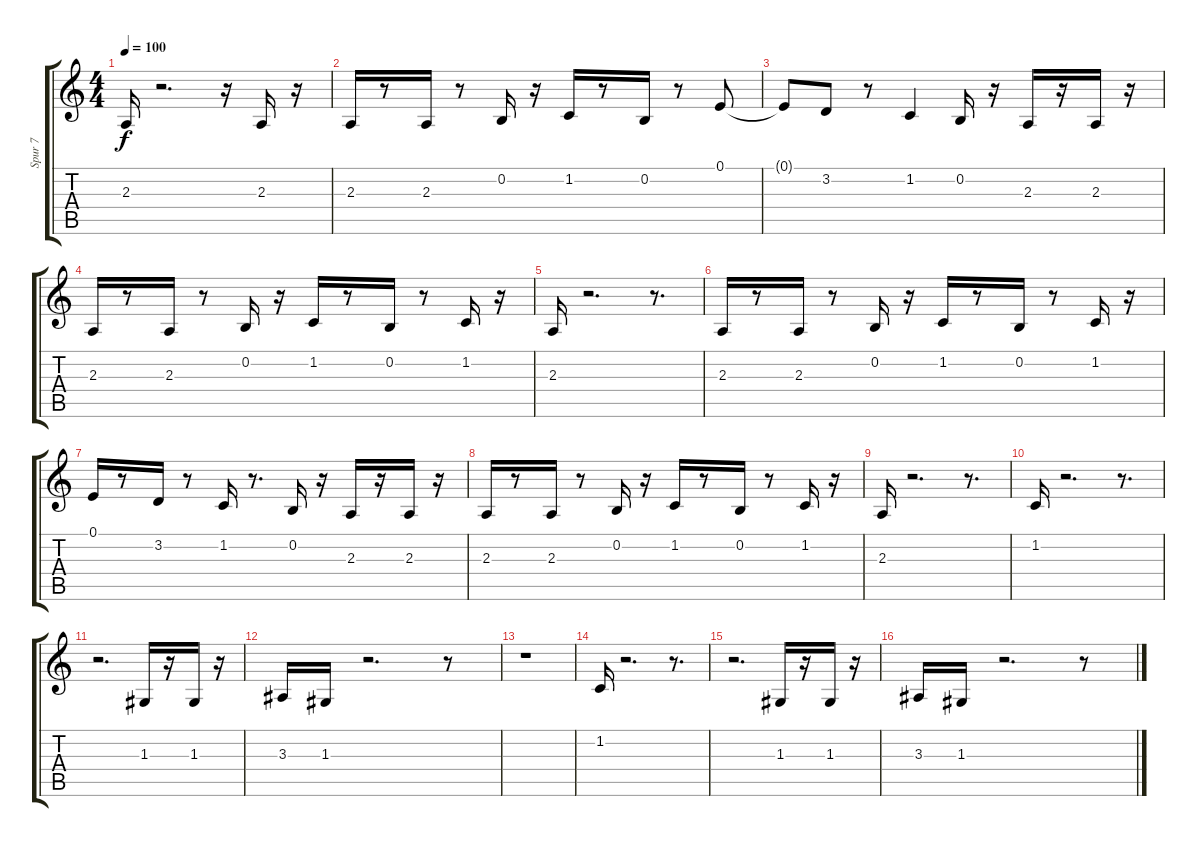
\track ("Spur 7" "Spur 7") {instrument pad1newage}
\staff {score tabs}
\tuning (E4 B3 G3 D3 A2 E2) {hide}
\ts (4 4)
\tempo 100
\clef g2
\ks c
2.3.16{dy f} r.2{d} r.16 2.3.16 r.16 |
2.3.16 r.8 2.3.16 r.8 0.2.16 r.16 1.2.16 r.8 0.2.16 r.8 0.1.8 |
0.1{t}.8 3.2.8 r.8 1.2.4 0.2.16 r.16 2.3.16 r.16 2.3.16 r.16 |
2.3.16 r.8 2.3.16 r.8 0.2.16 r.16 1.2.16 r.8 0.2.16 r.8 1.2.16 r.16 |
2.3.16 r.2{d} r.8{d} |
2.3.16 r.8 2.3.16 r.8 0.2.16 r.16 1.2.16 r.8 0.2.16 r.8 1.2.16 r.16 |
0.1.16 r.8 3.2.16 r.8 1.2.16 r.8{d} 0.2.16 r.16 2.3.16 r.16 2.3.16 r.16 |
2.3.16 r.8 2.3.16 r.8 0.2.16 r.16 1.2.16 r.8 0.2.16 r.8 1.2.16 r.16 |
2.3.16 r.2{d} r.8{d} |
1.2.16 r.2{d} r.8{d} |
r.2{d} 1.3.16 r.16 1.3.16 r.16 |
3.3.16 1.3.16 r.2{d} r.8 |
r.1 |
1.2.16 r.2{d} r.8{d} |
r.2{d} 1.3.16 r.16 1.3.16 r.16 |
3.3.16 1.3.16 r.2{d} r.8
